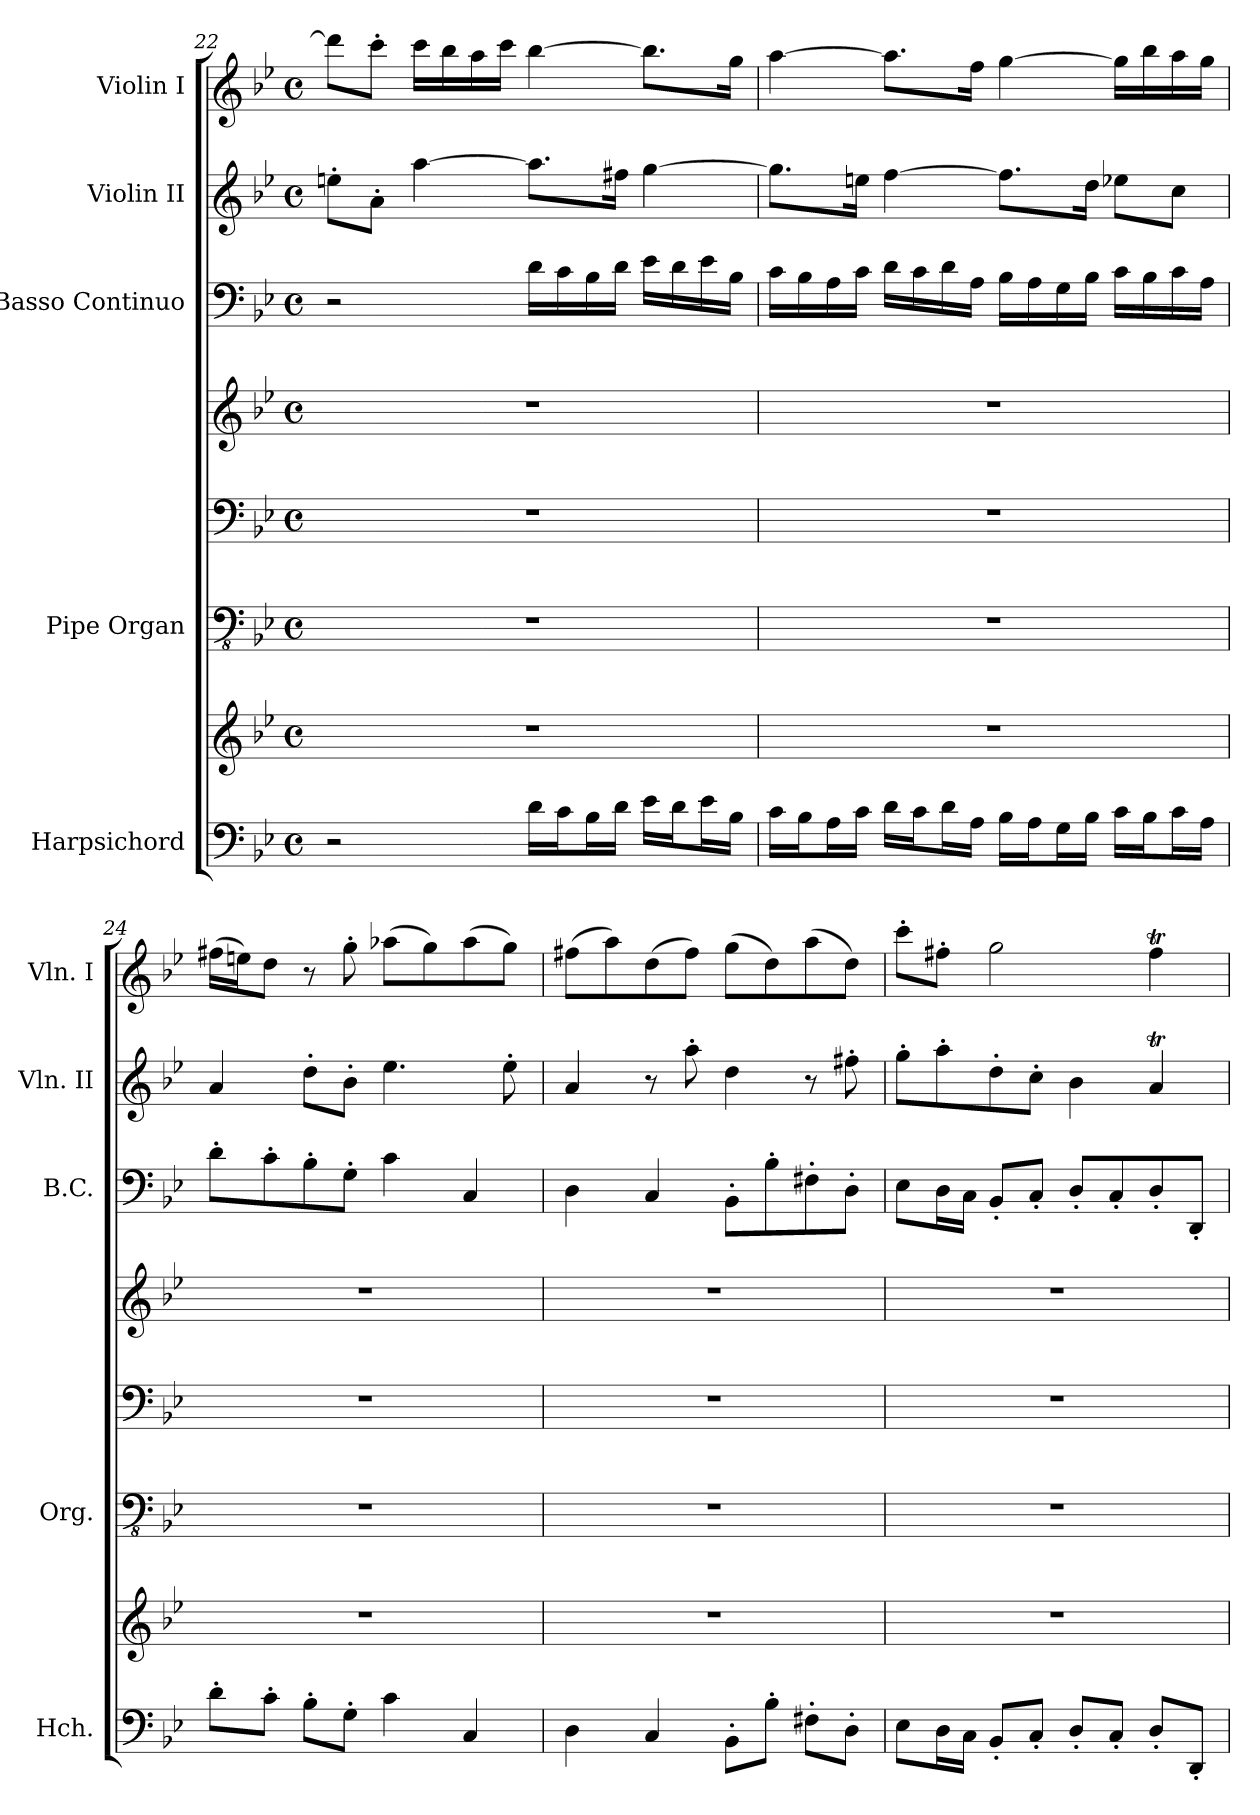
**kern	**kern	**kern	**kern	**kern	**kern	**kern	**kern
*part5	*part5	*part4	*part4	*part4	*part3	*part2	*part1
*staff8	*staff7	*staff6	*staff5	*staff4	*staff3	*staff2	*staff1
*I"Harpsichord	*	*I"Pipe Organ	*	*	*I"Basso Continuo	*I"Violin II	*I"Violin I
*I'Hch.	*	*I'Org.	*	*	*I'B.C.	*I'Vln. II	*I'Vln. I
!!LO:LB:g=z
*clefF4	*clefG2	*clefFv4	*clefF4	*clefG2	*clefF4	*clefG2	*clefG2
*k[b-e-]	*k[b-e-]	*k[b-e-]	*k[b-e-]	*k[b-e-]	*k[b-e-]	*k[b-e-]	*k[b-e-]
*M4/4	*M4/4	*M4/4	*M4/4	*M4/4	*M4/4	*M4/4	*M4/4
*met(c)	*met(c)	*met(c)	*met(c)	*met(c)	*met(c)	*met(c)	*met(c)
=22	=22	=22	=22	=22	=22	=22	=22
2r	1r	1r	1r	1r	2r	8een'\L	8ddd\L]
.	.	.	.	.	.	8a'\J	8ccc'\J
.	.	.	.	.	.	[4aa\	16ccc\LL
.	.	.	.	.	.	.	16bb-\
.	.	.	.	.	.	.	16aa\
.	.	.	.	.	.	.	16ccc\JJ
16d\LL	.	.	.	.	16d\LL	8.aa\L]	[4bb-\
16c\J	.	.	.	.	16c\	.	.
16B-\L	.	.	.	.	16B-\	.	.
16d\JJ	.	.	.	.	16d\JJ	16ff#X\Jk	.
16e-\LL	.	.	.	.	16e-\LL	[4gg\	8.bb-\L]
16d\J	.	.	.	.	16d\	.	.
16e-\L	.	.	.	.	16e-\	.	.
16B-\JJ	.	.	.	.	16B-\JJ	.	16gg\Jk
=23	=23	=23	=23	=23	=23	=23	=23
16c\LL	1r	1r	1r	1r	16c\LL	8.gg\L]	[4aa\
16B-\J	.	.	.	.	16B-\	.	.
16A\L	.	.	.	.	16A\	.	.
16c\JJ	.	.	.	.	16c\JJ	16een\Jk	.
16d\LL	.	.	.	.	16d\LL	[4ff\	8.aa\L]
16c\J	.	.	.	.	16c\	.	.
16d\L	.	.	.	.	16d\	.	.
16A\JJ	.	.	.	.	16A\JJ	.	16ff\Jk
16B-\LL	.	.	.	.	16B-\LL	8.ff\L]	[4gg\
16A\J	.	.	.	.	16A\	.	.
16G\L	.	.	.	.	16G\	.	.
16B-\JJ	.	.	.	.	16B-\JJ	16dd\Jk	.
16c\LL	.	.	.	.	16c\LL	8ee-X\L	16gg\LL]
16B-\J	.	.	.	.	16B-\	.	16bb-\
16c\L	.	.	.	.	16c\	8cc\J	16aa\
16A\JJ	.	.	.	.	16A\JJ	.	16gg\JJ
!!LO:LB:g=z
=24	=24	=24	=24	=24	=24	=24	=24
8d'\L	1r	1r	1r	1r	8d'\L	4a/	(>16ff#X\LL
.	.	.	.	.	.	.	16een\J)
8c'\J	.	.	.	.	8c'\	.	8dd\J
8B-'\L	.	.	.	.	8B-'\	8dd'\L	8r
8G'\J	.	.	.	.	8G'\J	8b-'\J	8gg'\
4c\	.	.	.	.	4c\	4.ee-\	(>8aa-X\L
.	.	.	.	.	.	.	8gg\)
4C/	.	.	.	.	4C/	.	(>8aa-\
.	.	.	.	.	.	8ee-'\	8gg\J)
=25	=25	=25	=25	=25	=25	=25	=25
4D\	1r	1r	1r	1r	4D\	4a/	(>8ff#X\L
.	.	.	.	.	.	.	8aa\)
4C/	.	.	.	.	4C/	8r	(>8dd\
.	.	.	.	.	.	8aa'\	8ff#\J)
8BB-'\L	.	.	.	.	8BB-'\L	4dd\	(>8gg\L
8B-'\J	.	.	.	.	8B-'\	.	8dd\)
8F#X'\L	.	.	.	.	8F#X'\	8r	(>8aa\
8D'\J	.	.	.	.	8D'\J	8ff#X'\	8dd\J)
=26	=26	=26	=26	=26	=26	=26	=26
8E-\L	1r	1r	1r	1r	8E-\L	8gg'\L	8ccc'\L
16D\L	.	.	.	.	16D\L	8aa'\	8ff#X'\J
16C\JJ	.	.	.	.	16C\JJ	.	.
8BB-'/L	.	.	.	.	8BB-'/L	8dd'\	2gg\
8C'/J	.	.	.	.	8C'/J	8cc'\J	.
8D'/L	.	.	.	.	8D'/L	4b-\	.
8C'/J	.	.	.	.	8C'/	.	.
8D'/L	.	.	.	.	8D'/	4at/	4ff#t\
8DD'/J	.	.	.	.	8DD'/J	.	.
=	=	=	=	=	=	=	=
*-	*-	*-	*-	*-	*-	*-	*-
